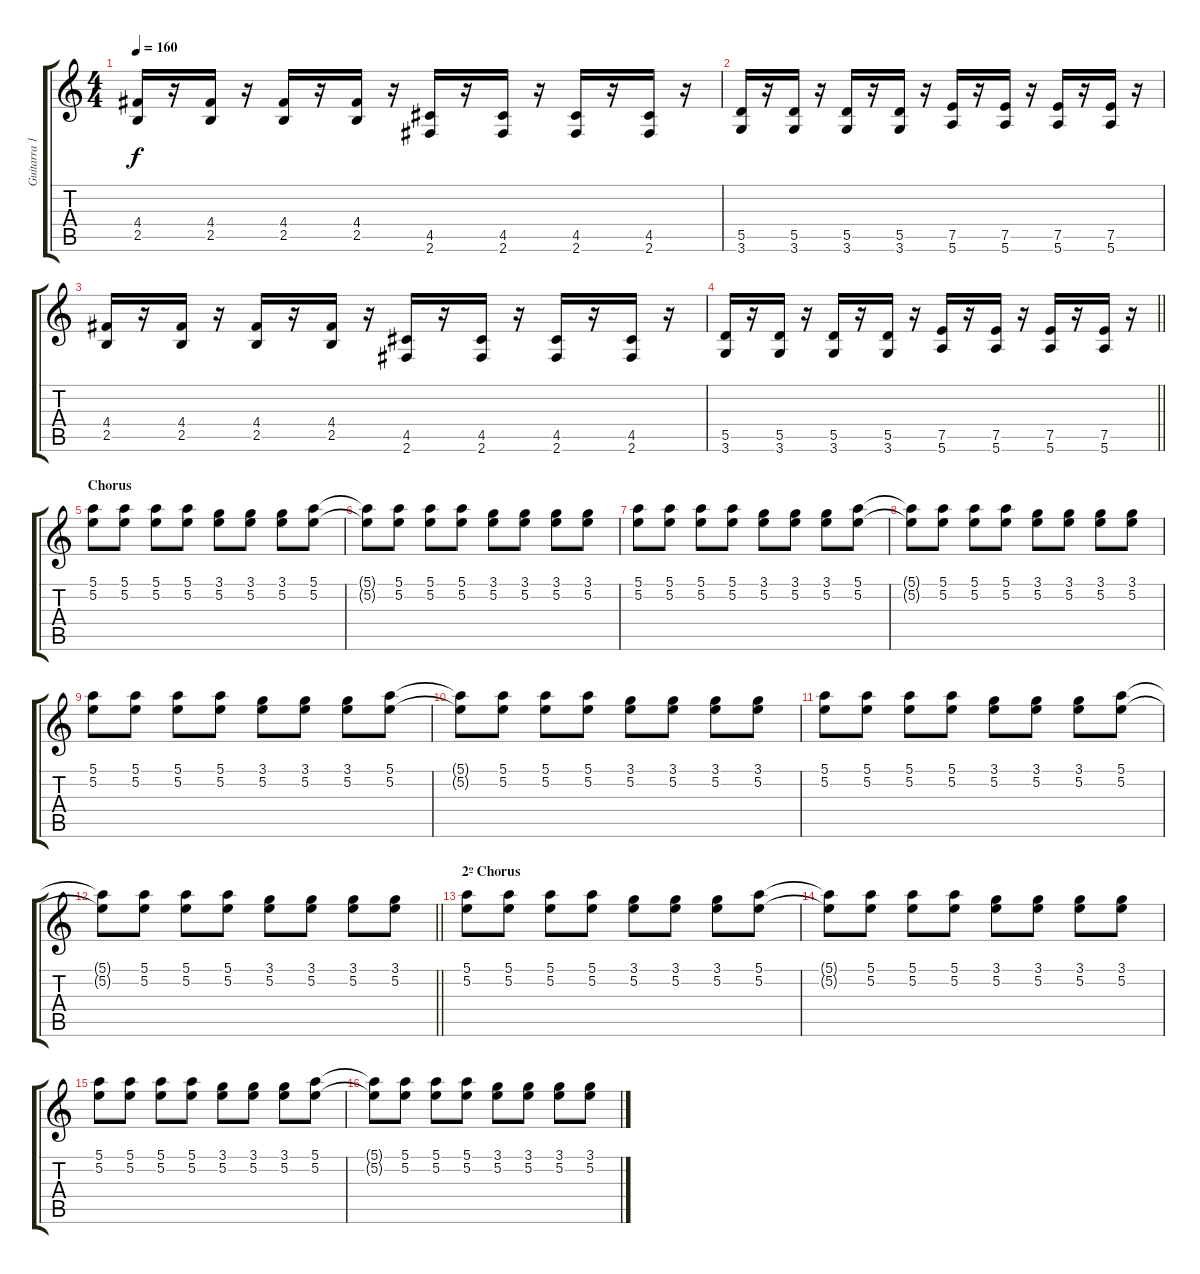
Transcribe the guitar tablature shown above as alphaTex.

\track ("Guitarra 1 - Mathias" "Guitarra 1") {instrument distortionguitar}
\staff {score tabs}
\tuning (E4 B3 G3 D3 A2 E2) {hide}
\ts (4 4)
\tempo 160
\clef g2
\ks c
(4.4 2.5).16{dy f} r.16 (4.4 2.5).16 r.16 (4.4 2.5).16 r.16 (4.4 2.5).16 r.16 (4.5 2.6).16 r.16 (4.5 2.6).16 r.16 (4.5 2.6).16 r.16 (4.5 2.6).16 r.16 |
(5.5 3.6).16 r.16 (5.5 3.6).16 r.16 (5.5 3.6).16 r.16 (5.5 3.6).16 r.16 (7.5 5.6).16 r.16 (7.5 5.6).16 r.16 (7.5 5.6).16 r.16 (7.5 5.6).16 r.16 |
(4.4 2.5).16 r.16 (4.4 2.5).16 r.16 (4.4 2.5).16 r.16 (4.4 2.5).16 r.16 (4.5 2.6).16 r.16 (4.5 2.6).16 r.16 (4.5 2.6).16 r.16 (4.5 2.6).16 r.16 |
\barLineRight lightlight
(5.5 3.6).16 r.16 (5.5 3.6).16 r.16 (5.5 3.6).16 r.16 (5.5 3.6).16 r.16 (7.5 5.6).16 r.16 (7.5 5.6).16 r.16 (7.5 5.6).16 r.16 (7.5 5.6).16 r.16 |
\section ("" "Chorus")
(5.1 5.2).8 (5.1 5.2).8 (5.1 5.2).8 (5.1 5.2).8 (3.1 5.2).8 (3.1 5.2).8 (3.1 5.2).8 (5.1 5.2).8 |
(5.1{t} 5.2{t}).8 (5.1 5.2).8 (5.1 5.2).8 (5.1 5.2).8 (3.1 5.2).8 (3.1 5.2).8 (3.1 5.2).8 (3.1 5.2).8 |
(5.1 5.2).8 (5.1 5.2).8 (5.1 5.2).8 (5.1 5.2).8 (3.1 5.2).8 (3.1 5.2).8 (3.1 5.2).8 (5.1 5.2).8 |
(5.1{t} 5.2{t}).8 (5.1 5.2).8 (5.1 5.2).8 (5.1 5.2).8 (3.1 5.2).8 (3.1 5.2).8 (3.1 5.2).8 (3.1 5.2).8 |
(5.1 5.2).8 (5.1 5.2).8 (5.1 5.2).8 (5.1 5.2).8 (3.1 5.2).8 (3.1 5.2).8 (3.1 5.2).8 (5.1 5.2).8 |
(5.1{t} 5.2{t}).8 (5.1 5.2).8 (5.1 5.2).8 (5.1 5.2).8 (3.1 5.2).8 (3.1 5.2).8 (3.1 5.2).8 (3.1 5.2).8 |
(5.1 5.2).8 (5.1 5.2).8 (5.1 5.2).8 (5.1 5.2).8 (3.1 5.2).8 (3.1 5.2).8 (3.1 5.2).8 (5.1 5.2).8 |
\barLineRight lightlight
(5.1{t} 5.2{t}).8 (5.1 5.2).8 (5.1 5.2).8 (5.1 5.2).8 (3.1 5.2).8 (3.1 5.2).8 (3.1 5.2).8 (3.1 5.2).8 |
\section ("" "2º Chorus")
(5.1 5.2).8 (5.1 5.2).8 (5.1 5.2).8 (5.1 5.2).8 (3.1 5.2).8 (3.1 5.2).8 (3.1 5.2).8 (5.1 5.2).8 |
(5.1{t} 5.2{t}).8 (5.1 5.2).8 (5.1 5.2).8 (5.1 5.2).8 (3.1 5.2).8 (3.1 5.2).8 (3.1 5.2).8 (3.1 5.2).8 |
(5.1 5.2).8 (5.1 5.2).8 (5.1 5.2).8 (5.1 5.2).8 (3.1 5.2).8 (3.1 5.2).8 (3.1 5.2).8 (5.1 5.2).8 |
(5.1{t} 5.2{t}).8 (5.1 5.2).8 (5.1 5.2).8 (5.1 5.2).8 (3.1 5.2).8 (3.1 5.2).8 (3.1 5.2).8 (3.1 5.2).8
